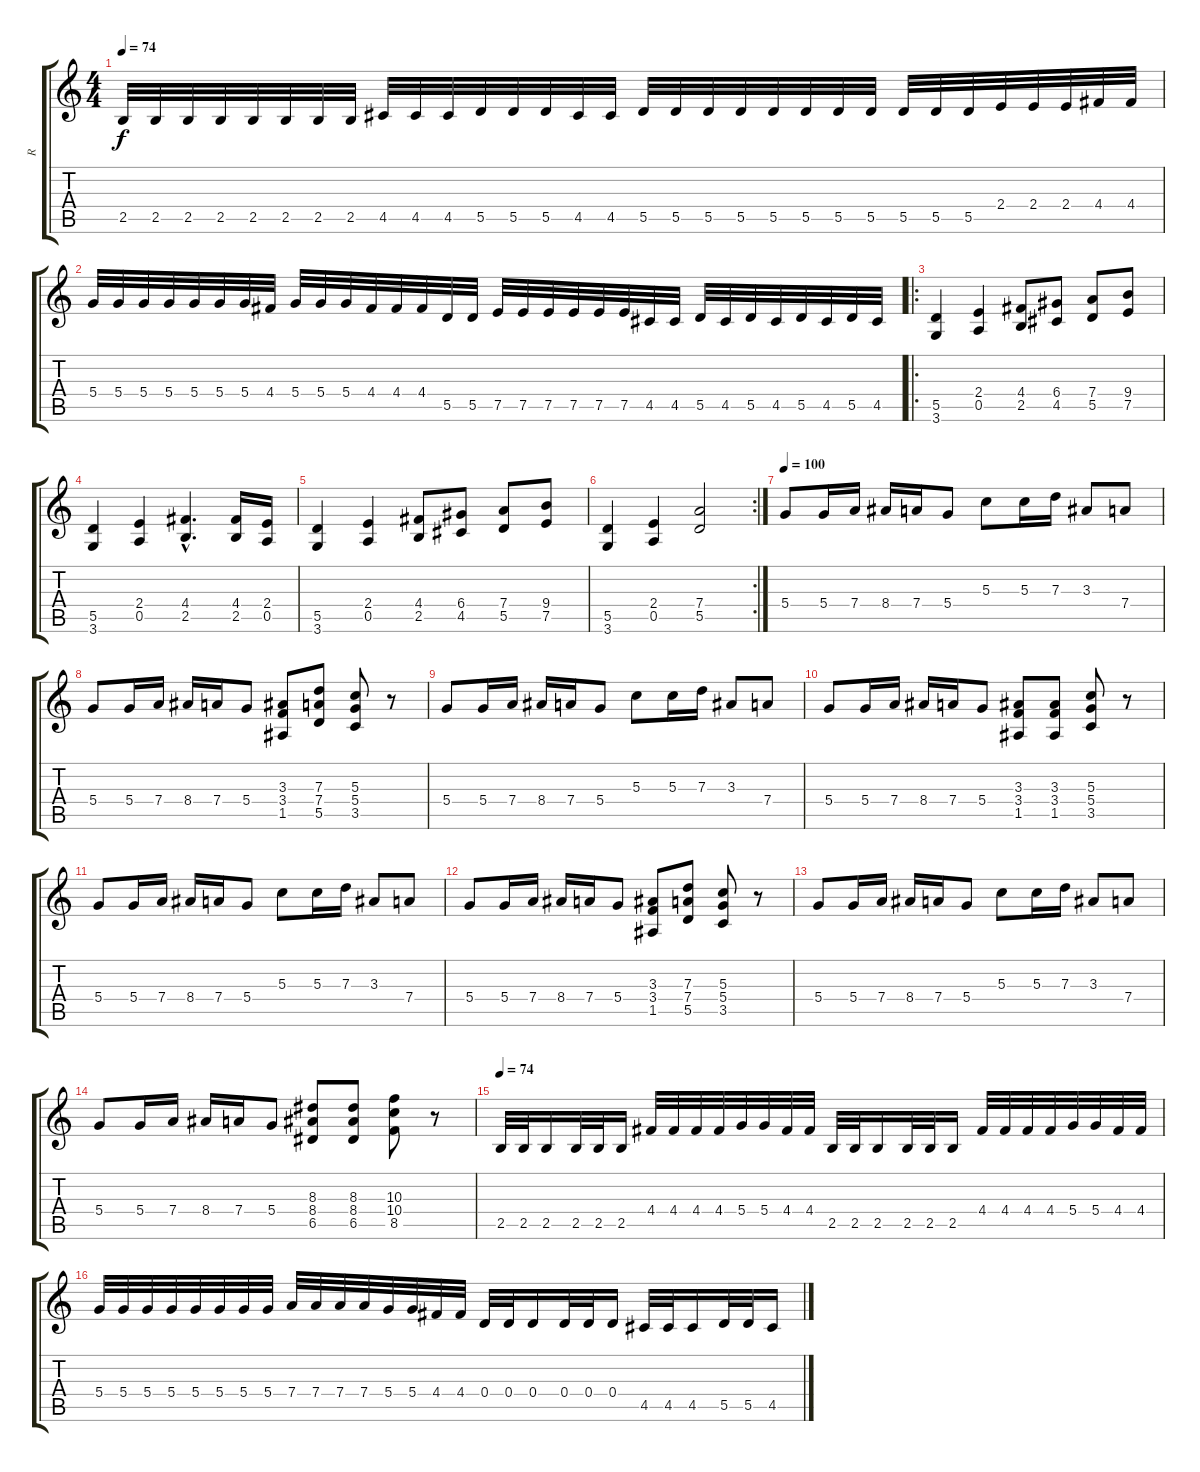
\track ("R" "R") {instrument distortionguitar}
\staff {score tabs}
\tuning (E4 B3 G3 D3 A2 E2) {hide}
\ts (4 4)
\tempo 74
\clef g2
\ks c
2.5.32{dy f} 2.5.32 2.5.32 2.5.32 2.5.32 2.5.32 2.5.32 2.5.32 4.5.32 4.5.32 4.5.32 5.5.32 5.5.32 5.5.32 4.5.32 4.5.32 5.5.32 5.5.32 5.5.32 5.5.32 5.5.32 5.5.32 5.5.32 5.5.32 5.5.32 5.5.32 5.5.32 2.4.32 2.4.32 2.4.32 4.4.32 4.4.32 |
5.4.32 5.4.32 5.4.32 5.4.32 5.4.32 5.4.32 5.4.32 4.4.32 5.4.32 5.4.32 5.4.32 4.4.32 4.4.32 4.4.32 5.5.32 5.5.32 7.5.32 7.5.32 7.5.32 7.5.32 7.5.32 7.5.32 4.5.32 4.5.32 5.5.32 4.5.32 5.5.32 4.5.32 5.5.32 4.5.32 5.5.32 4.5.32 |
\ro
(5.5 3.6).4 (2.4 0.5).4 (4.4 2.5).8 (6.4 4.5).8 (7.4 5.5).8 (9.4 7.5).8 |
(5.5 3.6).4 (2.4 0.5).4 (4.4{hac} 2.5{hac}).4{d} (4.4 2.5).16 (2.4 0.5).16 |
(5.5 3.6).4 (2.4 0.5).4 (4.4 2.5).8 (6.4 4.5).8 (7.4 5.5).8 (9.4 7.5).8 |
\rc 2
(5.5 3.6).4 (2.4 0.5).4 (7.4 5.5).2 |
\tempo 100
5.4.8 5.4.16 7.4.16 8.4.16 7.4.16 5.4.8 5.3.8 5.3.16 7.3.16 3.3.8 7.4.8 |
5.4.8 5.4.16 7.4.16 8.4.16 7.4.16 5.4.8 (3.3 3.4 1.5).8 (7.3 7.4 5.5).8 (5.3 5.4 3.5).8 r.8 |
5.4.8 5.4.16 7.4.16 8.4.16 7.4.16 5.4.8 5.3.8 5.3.16 7.3.16 3.3.8 7.4.8 |
5.4.8 5.4.16 7.4.16 8.4.16 7.4.16 5.4.8 (3.3 3.4 1.5).8 (3.3 3.4 1.5).8 (5.3 5.4 3.5).8 r.8 |
5.4.8 5.4.16 7.4.16 8.4.16 7.4.16 5.4.8 5.3.8 5.3.16 7.3.16 3.3.8 7.4.8 |
5.4.8 5.4.16 7.4.16 8.4.16 7.4.16 5.4.8 (3.3 3.4 1.5).8 (7.3 7.4 5.5).8 (5.3 5.4 3.5).8 r.8 |
5.4.8 5.4.16 7.4.16 8.4.16 7.4.16 5.4.8 5.3.8 5.3.16 7.3.16 3.3.8 7.4.8 |
5.4.8 5.4.16 7.4.16 8.4.16 7.4.16 5.4.8 (8.3 8.4 6.5).8 (8.3 8.4 6.5).8 (10.3 10.4 8.5).8 r.8 |
\tempo 74
2.5.32 2.5.32 2.5.16 2.5.32 2.5.32 2.5.16 4.4.32 4.4.32 4.4.32 4.4.32 5.4.32 5.4.32 4.4.32 4.4.32 2.5.32 2.5.32 2.5.16 2.5.32 2.5.32 2.5.16 4.4.32 4.4.32 4.4.32 4.4.32 5.4.32 5.4.32 4.4.32 4.4.32 |
5.4.32 5.4.32 5.4.32 5.4.32 5.4.32 5.4.32 5.4.32 5.4.32 7.4.32 7.4.32 7.4.32 7.4.32 5.4.32 5.4.32 4.4.32 4.4.32 0.4.32 0.4.32 0.4.16 0.4.32 0.4.32 0.4.16 4.5.32 4.5.32 4.5.16 5.5.32 5.5.32 4.5.16
